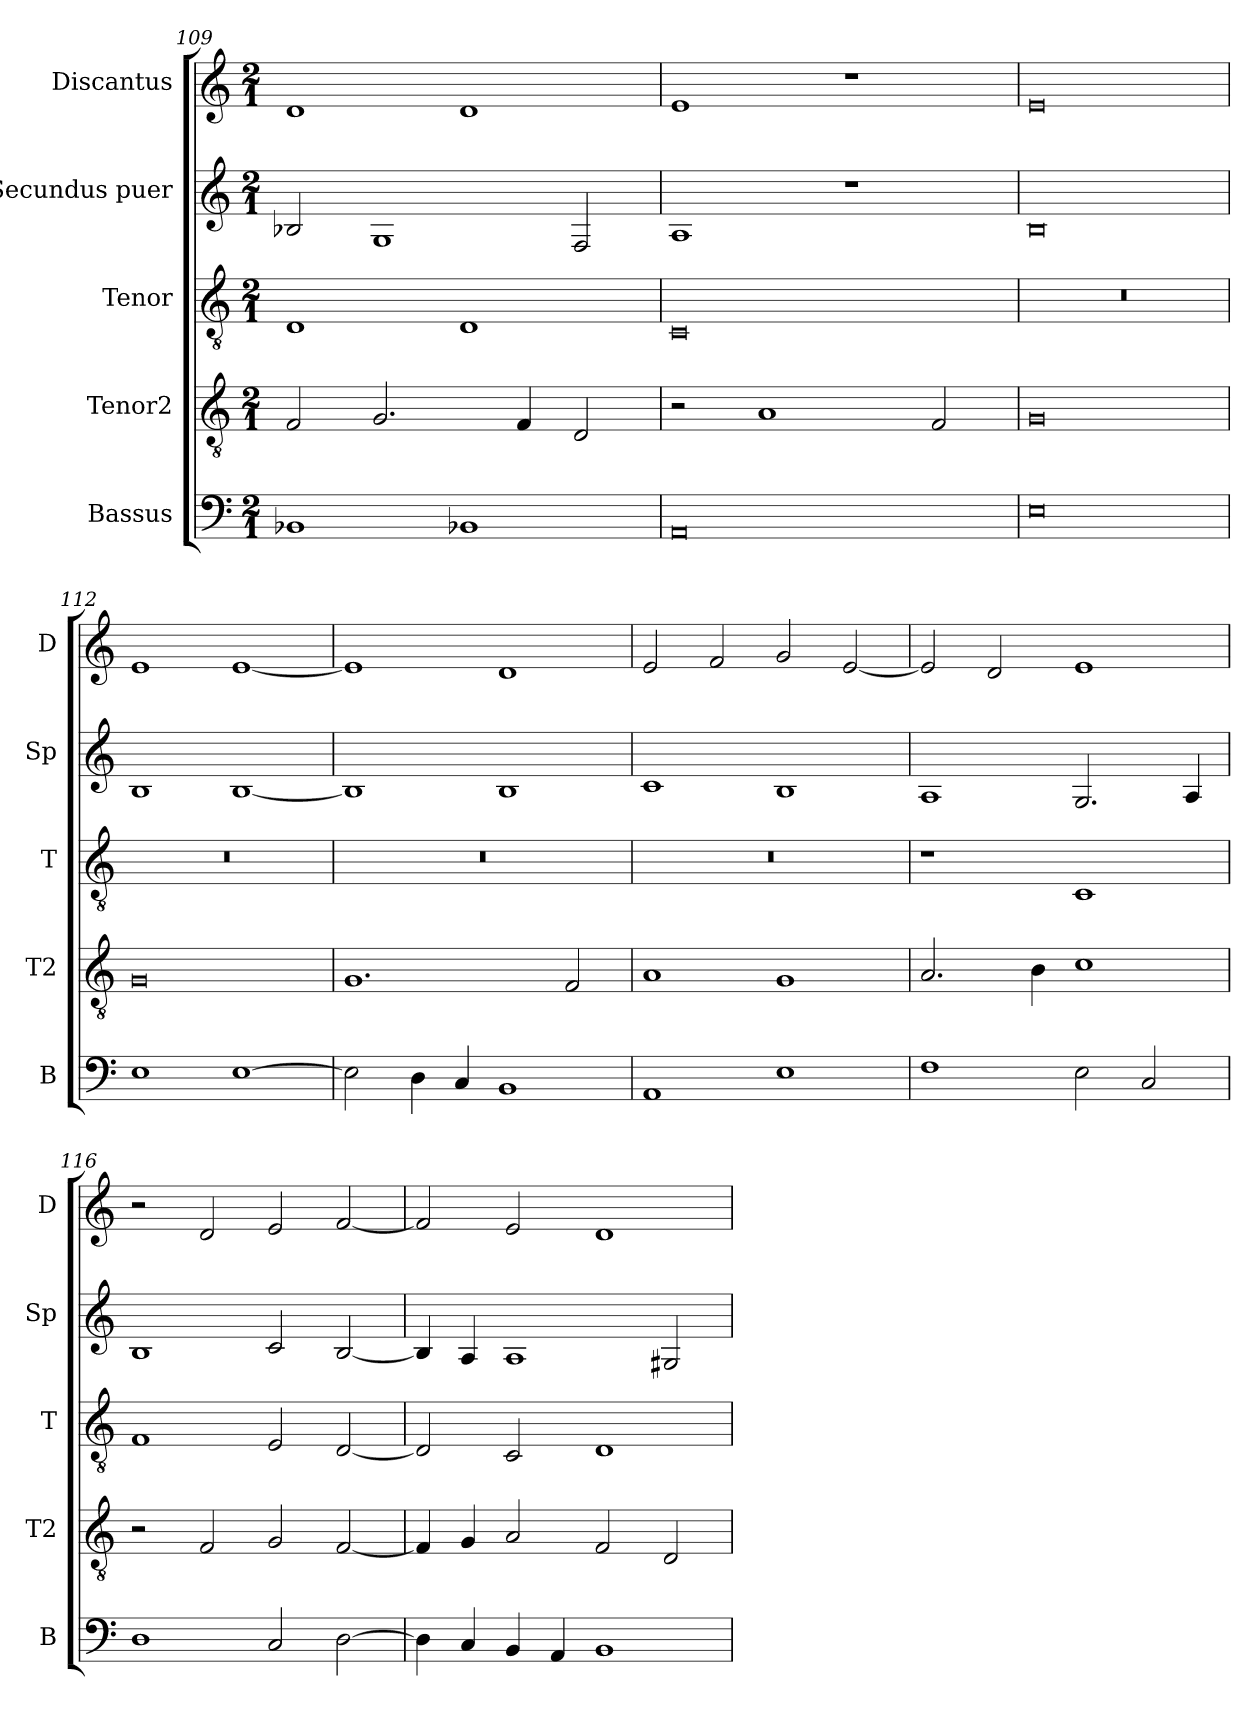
**kern	**kern	**kern	**kern	**kern
*part5	*part4	*part3	*part2	*part1
*staff5	*staff4	*staff3	*staff2	*staff1
*I"Bassus	*I"Tenor2	*I"Tenor	*I"Secundus puer	*I"Discantus
*I'B	*I'T2	*I'T	*I'Sp	*I'D
*clefF4	*clefGv2	*clefGv2	*clefG2	*clefG2
*k[]	*k[]	*k[]	*k[]	*k[]
*M2/1	*M2/1	*M2/1	*M2/1	*M2/1
=109	=109	=109	=109	=109
1BB-X	2F/	1D	2B-X/	1d
.	2.G/	.	1G	.
1BB-X	.	1D	.	1d
.	4F/	.	.	.
.	2D/	.	2F/	.
=110	=110	=110	=110	=110
0AA	2r	0C	1A	1e
.	1A	.	.	.
.	.	.	1r	1r
.	2F/	.	.	.
=111	=111	=111	=111	=111
0E	0G	0r	0B	0e
=112	=112	=112	=112	=112
1E	0G	0r	1B	1e
[1E	.	.	[1B	[1e
=113	=113	=113	=113	=113
2E\]	1.G	0r	1B]	1e]
4D\	.	.	.	.
4C/	.	.	.	.
1BB	.	.	1B	1d
.	2F/	.	.	.
=114	=114	=114	=114	=114
1AA	1A	0r	1c	2e/
.	.	.	.	2f/
1E	1G	.	1B	2g/
.	.	.	.	[2e/
=115	=115	=115	=115	=115
1F	2.A/	1r	1A	2e/]
.	.	.	.	2d/
.	4B\	.	.	.
2E\	1c	1C	2.G/	1e
2C/	.	.	.	.
.	.	.	4A/	.
=116	=116	=116	=116	=116
1D	2r	1F	1B	2r
.	2F/	.	.	2d/
2C/	2G/	2E/	2c/	2e/
[2D\	[2F/	[2D/	[2B/	[2f/
=117	=117	=117	=117	=117
4D\]	4F/]	2D/]	4B/]	2f/]
4C/	4G/	.	4A/	.
4BB/	2A/	2C/	1A	2e/
4AA/	.	.	.	.
1BB	2F/	1D	.	1d
.	2D/	.	2G#X/	.
=	=	=	=	=
*-	*-	*-	*-	*-
